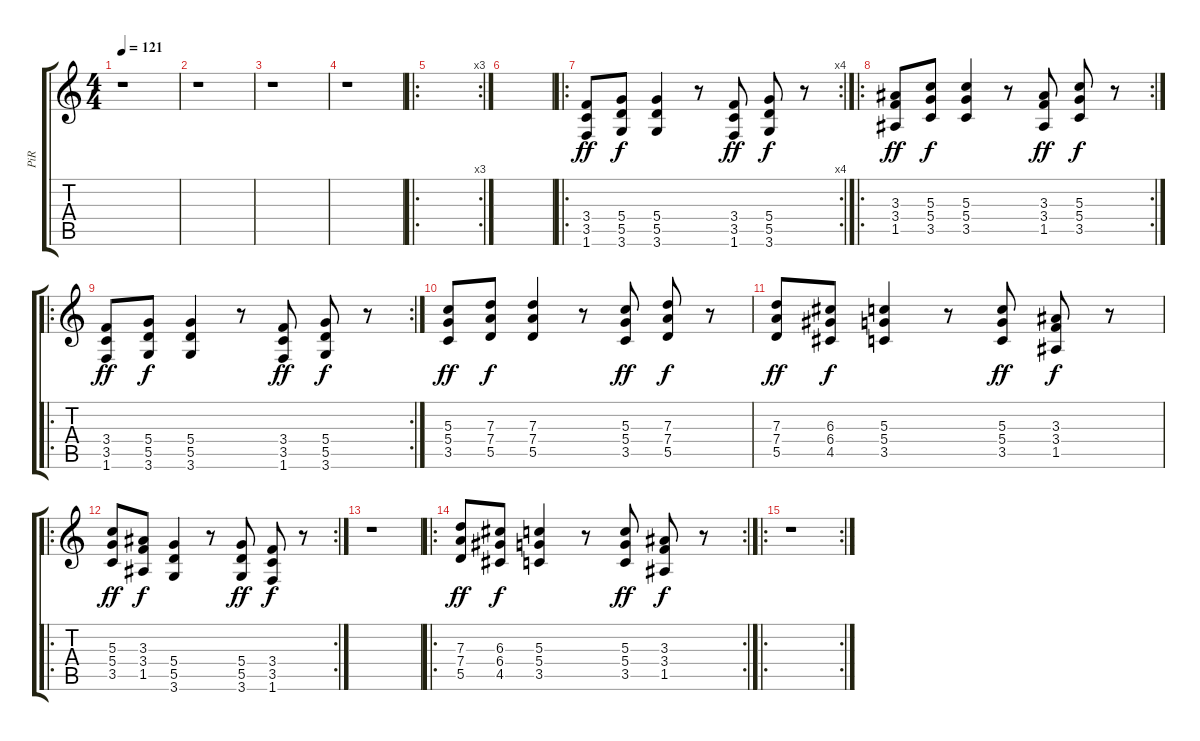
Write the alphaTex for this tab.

\track ("PiR" "PiR") {instrument overdrivenguitar}
\staff {score tabs}
\tuning (E4 B3 G3 D3 A2 E2) {hide}
\ts (4 4)
\tempo 121
\clef g2
\ks c
r.1{dy ff instrument overdrivenguitar} |
r.1 |
r.1 |
r.1 |
\ro
\rc 3
|
|
\ro
\rc 4
(3.4 3.5 1.6).8 (5.4 5.5 3.6).8{dy f} (5.4 5.5 3.6).4 r.8 (3.4 3.5 1.6).8{dy ff} (5.4 5.5 3.6).8{dy f} r.8 |
\ro
\rc 2
(3.3 3.4 1.5).8{dy ff} (5.3 5.4 3.5).8{dy f} (5.3 5.4 3.5).4 r.8 (3.3 3.4 1.5).8{dy ff} (5.3 5.4 3.5).8{dy f} r.8 |
\ro
\rc 2
(3.4 3.5 1.6).8{dy ff} (5.4 5.5 3.6).8{dy f} (5.4 5.5 3.6).4 r.8 (3.4 3.5 1.6).8{dy ff} (5.4 5.5 3.6).8{dy f} r.8 |
(5.3 5.4 3.5).8{dy ff} (7.3 7.4 5.5).8{dy f} (7.3 7.4 5.5).4 r.8 (5.3 5.4 3.5).8{dy ff} (7.3 7.4 5.5).8{dy f} r.8 |
(7.3 7.4 5.5).8{dy ff} (6.3 6.4 4.5).8{dy f} (5.3 5.4 3.5).4 r.8 (5.3 5.4 3.5).8{dy ff} (3.3 3.4 1.5).8{dy f} r.8 |
\ro
\rc 2
(5.3 5.4 3.5).8{dy ff} (3.3 3.4 1.5).8{dy f} (5.4 5.5 3.6).4 r.8 (5.4 5.5 3.6).8{dy ff} (3.4 3.5 1.6).8{dy f} r.8 |
r.1 |
\ro
\rc 2
(7.3 7.4 5.5).8{dy ff} (6.3 6.4 4.5).8{dy f} (5.3 5.4 3.5).4 r.8 (5.3 5.4 3.5).8{dy ff} (3.3 3.4 1.5).8{dy f} r.8 |
\ro
\rc 2
r.1
